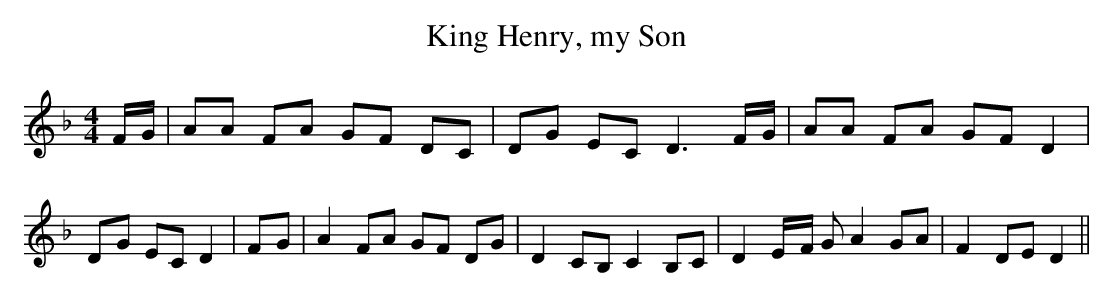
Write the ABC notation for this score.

X:1
T:King Henry, my Son
M:4/4
L:1/8
K:F
F/2-G/2| AA FA GF DC| DG EC D3F/2-G/2| AA FA GF D2|D-G EC D2|F-G| A2 FA GF DG|\
 D2 CB, C2 B,C| D2E/2-F/2 G A2 GA| F2 DE D2||
